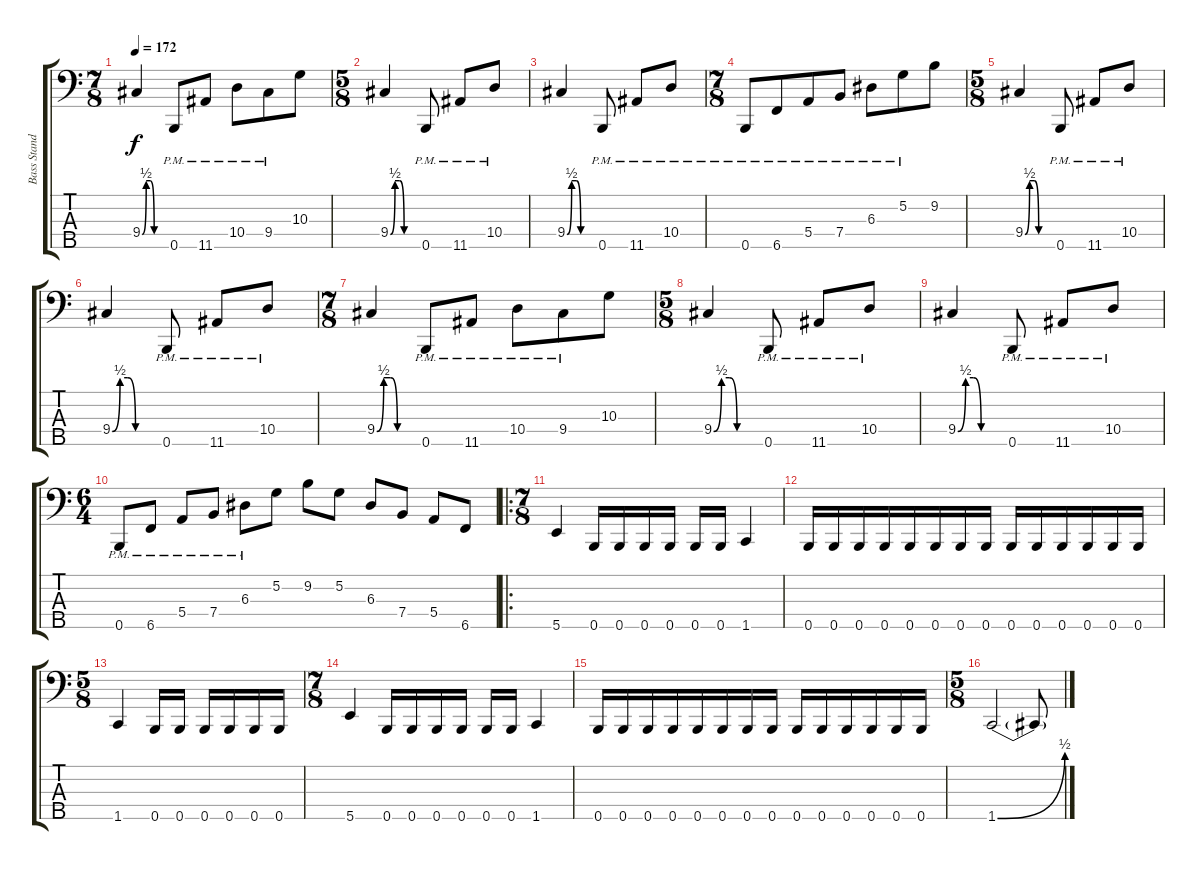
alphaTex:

\track ("Bass Standard" "Bass Stand") {instrument electricbasspick}
\staff {score tabs}
\tuning (G2 D2 A1 E1 B0) {hide}
\ts (7 8)
\tempo 172
\clef f4
\ks c
9.4{be (custom 0 0 10 2 20 2 30 0 60 0)}.4{dy f} 0.5{pm}.8 11.5{pm}.8 10.4{pm}.8 9.4{pm}.8 10.3.8 |
\ts (5 8)
9.4{be (custom 0 0 10 2 20 2 30 0 60 0)}.4 0.5{pm}.8 11.5{pm}.8 10.4{pm}.8 |
9.4{be (custom 0 0 10 2 20 2 30 0 60 0)}.4 0.5{pm}.8 11.5{pm}.8 10.4{pm}.8 |
\ts (7 8)
0.5{pm}.8 6.5{pm}.8 5.4{pm}.8 7.4{pm}.8 6.3{pm}.8 5.2{pm}.8 9.2.8 |
\ts (5 8)
9.4{be (custom 0 0 10 2 20 2 30 0 60 0)}.4 0.5{pm}.8 11.5{pm}.8 10.4{pm}.8 |
9.4{be (custom 0 0 10 2 20 2 30 0 60 0)}.4 0.5{pm}.8 11.5{pm}.8 10.4{pm}.8 |
\ts (7 8)
9.4{be (custom 0 0 10 2 20 2 30 0 60 0)}.4 0.5{pm}.8 11.5{pm}.8 10.4{pm}.8 9.4{pm}.8 10.3.8 |
\ts (5 8)
9.4{be (custom 0 0 10 2 20 2 30 0 60 0)}.4 0.5{pm}.8 11.5{pm}.8 10.4{pm}.8 |
9.4{be (custom 0 0 10 2 20 2 30 0 60 0)}.4 0.5{pm}.8 11.5{pm}.8 10.4{pm}.8 |
\ts (6 4)
0.5{pm}.8 6.5{pm}.8 5.4{pm}.8 7.4{pm}.8 6.3{pm}.8 5.2.8 9.2.8 5.2.8 6.3.8 7.4.8 5.4.8 6.5.8 |
\ro
\ts (7 8)
5.5.4 0.5.16 0.5.16 0.5.16 0.5.16 0.5.16 0.5.16 1.5.4 |
0.5.16 0.5.16 0.5.16 0.5.16 0.5.16 0.5.16 0.5.16 0.5.16 0.5.16 0.5.16 0.5.16 0.5.16 0.5.16 0.5.16 |
\ts (5 8)
1.5.4 0.5.16 0.5.16 0.5.16 0.5.16 0.5.16 0.5.16 |
\ts (7 8)
5.5.4 0.5.16 0.5.16 0.5.16 0.5.16 0.5.16 0.5.16 1.5.4 |
0.5.16 0.5.16 0.5.16 0.5.16 0.5.16 0.5.16 0.5.16 0.5.16 0.5.16 0.5.16 0.5.16 0.5.16 0.5.16 0.5.16 |
\ts (5 8)
1.5{be (bend 0 0 60 2)}.2 1.5{t}.8
